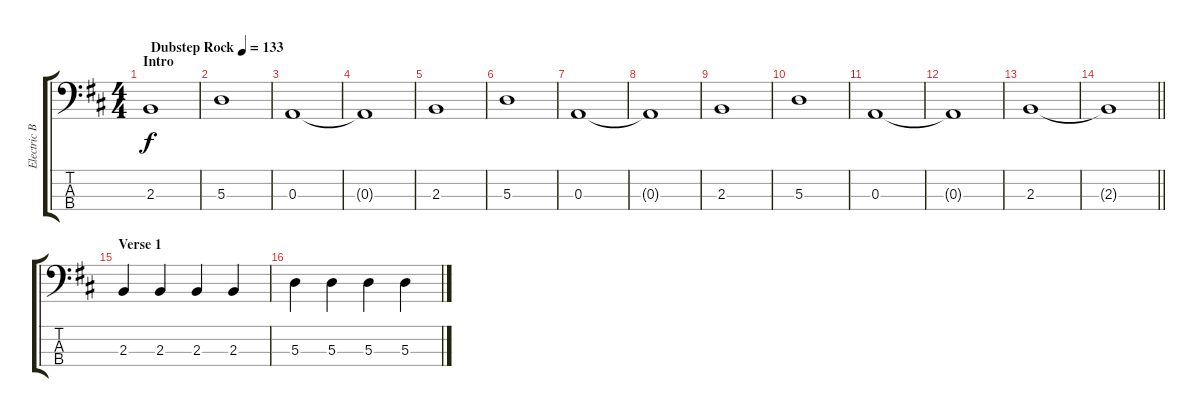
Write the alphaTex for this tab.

\track ("Electric Bass Guitar" "Electric B") {instrument electricbassfinger}
\staff {score tabs}
\tuning (G2 D2 A1 E1) {hide}
\ts (4 4)
\section ("" "Intro")
\tempo (133 "Dubstep Rock")
\clef f4
\ks bminor
2.3.1{dy f instrument electricbassfinger} |
5.3.1 |
0.3.1 |
0.3{t}.1 |
2.3.1 |
5.3.1 |
0.3.1 |
0.3{t}.1 |
2.3.1 |
5.3.1 |
0.3.1 |
0.3{t}.1 |
2.3.1 |
\barLineRight lightlight
2.3{t}.1 |
\section ("" "Verse 1")
2.3.4 2.3.4 2.3.4 2.3.4 |
5.3.4 5.3.4 5.3.4 5.3.4
